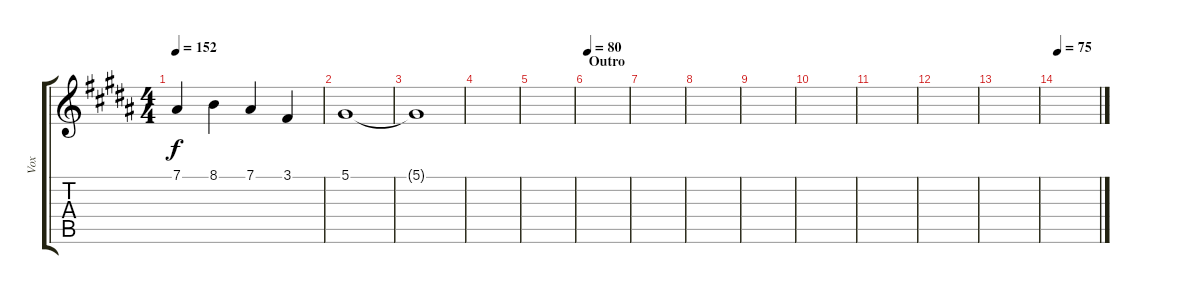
\track ("Vox" "Vox") {instrument trumpet}
\staff {score tabs}
\tuning (Eb4 Bb3 Gb3 Db3 Ab2 Eb2) {hide}
\ts (4 4)
\tempo 152
\clef g2
\ks b
7.1{t}.4{dy f} 8.1.4 7.1.4 3.1.4 |
5.1.1{volume 0} |
5.1{t}.1 |
|
|
\section ("" "Outro")
\tempo 120
\tempo 80
|
|
|
|
|
|
|
|
\tempo 75
